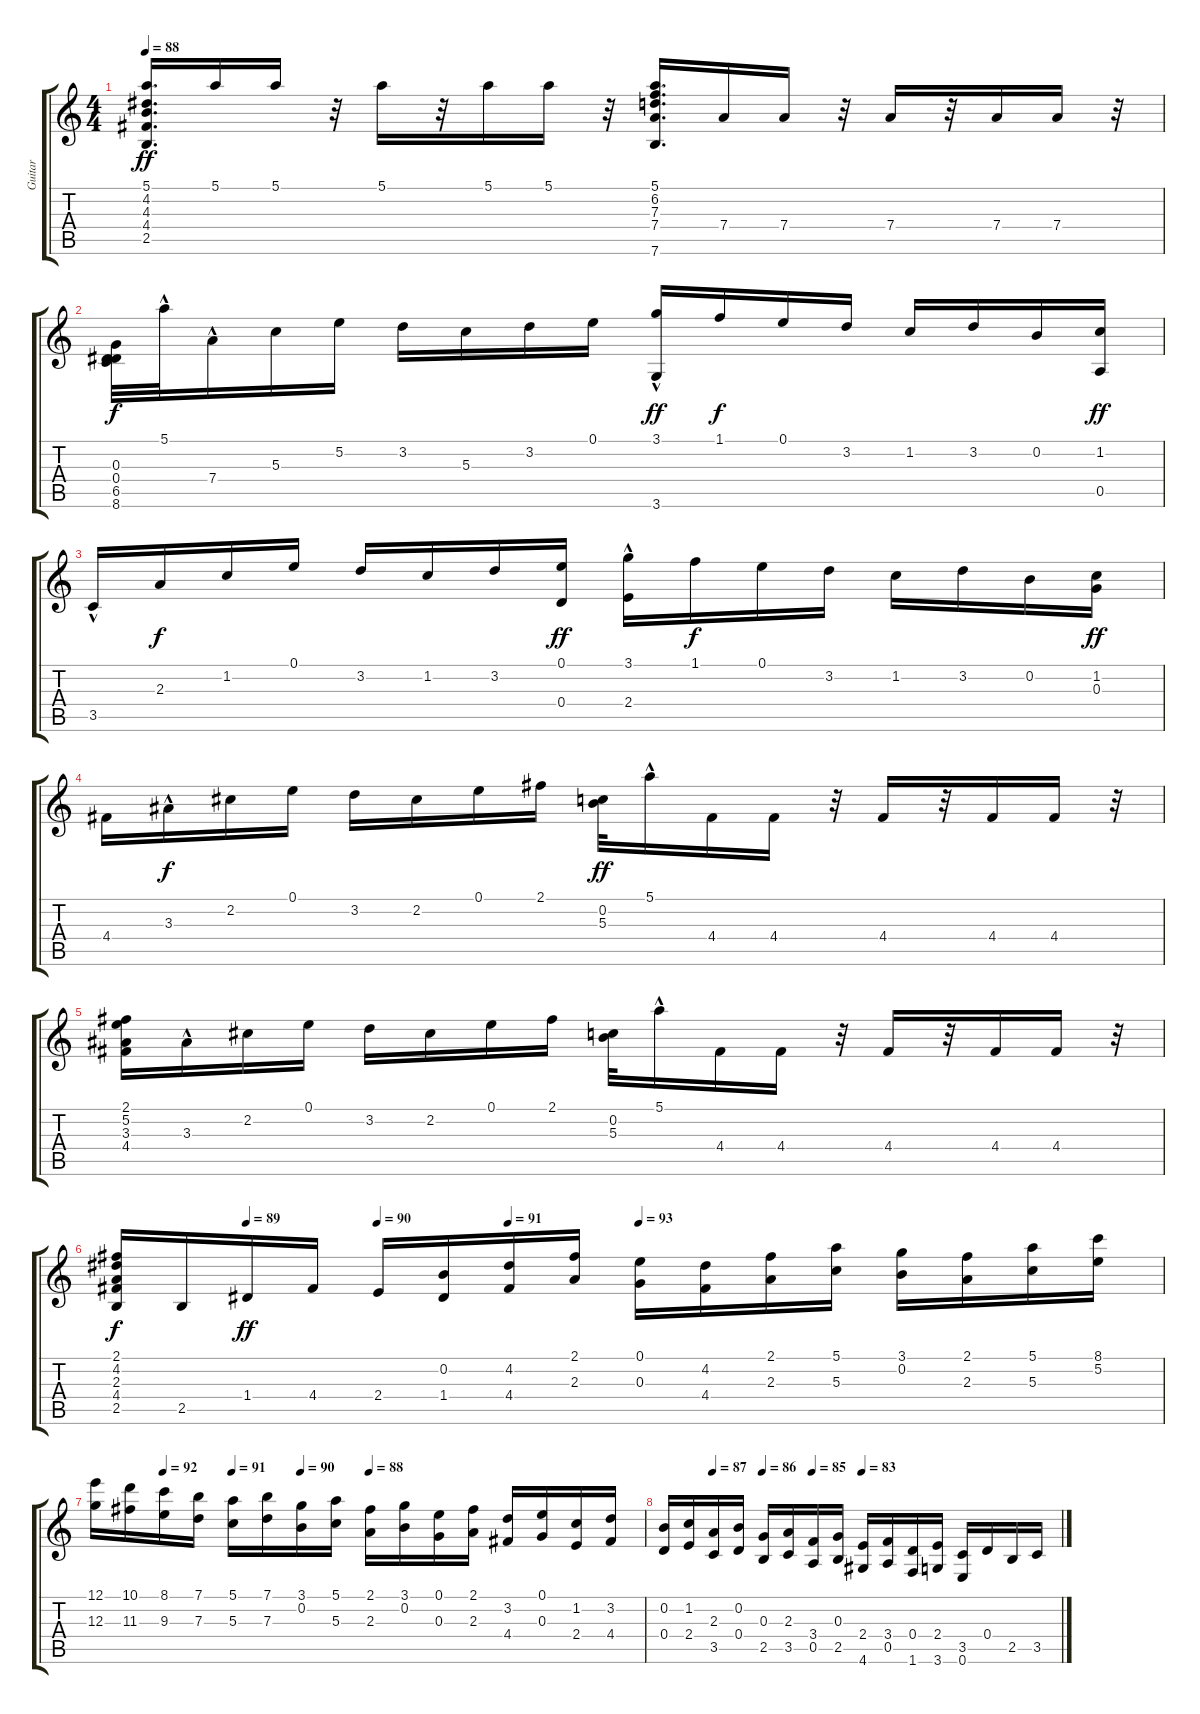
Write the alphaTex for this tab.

\track ("Guitar" "Guitar") {instrument acousticguitarnylon}
\staff {score tabs}
\tuning (E4 B3 G3 D3 A2 E2) {hide}
\ts (4 4)
\tempo 88
\clef g2
\ks c
(5.1 4.2 4.3 4.4 2.5).16{d dy ff} 5.1.16 5.1.16 r.32 5.1.16 r.32 5.1.16 5.1.16 r.32 (5.1 6.2 7.3 7.4 7.6).16{d} 7.4.16 7.4.16 r.32 7.4.16 r.32 7.4.16 7.4.16 r.32 |
(0.3 0.4 6.5 8.6).32{dy f} 5.1{hac}.32 7.4{hac}.16 5.3.16 5.2.16 3.2.16 5.3.16 3.2.16 0.1.16 (3.1 3.6{hac}).16{dy ff} 1.1.16{dy f} 0.1.16 3.2.16 1.2.16 3.2.16 0.2.16 (1.2 0.5).16{dy ff} |
3.5{hac}.16 2.3.16{dy f} 1.2.16 0.1.16 3.2.16 1.2.16 3.2.16 (0.1 0.4).16{dy ff} (3.1 2.4{hac}).16 1.1.16{dy f} 0.1.16 3.2.16 1.2.16 3.2.16 0.2.16 (1.2 0.3).16{dy ff} |
4.4.16 3.3{hac}.16{dy f} 2.2.16 0.1.16 3.2.16 2.2.16 0.1.16 2.1.16 (0.2 5.3).32{dy ff} 5.1{hac}.16 4.4.16 4.4.16 r.32 4.4.16 r.32 4.4.16 4.4.16 r.32 |
(2.1 5.2 3.3 4.4).16 3.3{hac}.16 2.2.16 0.1.16 3.2.16 2.2.16 0.1.16 2.1.16 (0.2 5.3).32 5.1{hac}.16 4.4.16 4.4.16 r.32 4.4.16 r.32 4.4.16 4.4.16 r.32 |
\tempo (89 0.125)
\tempo (90 0.25)
\tempo (91 0.375)
\tempo (93 0.5)
(2.1 4.2 2.3 4.4 2.5).16{dy f} 2.5.16 1.4.16{dy ff} 4.4.16 2.4.16 (0.2 1.4).16 (4.2 4.4).16 (2.1 2.3).16 (0.1 0.3).16 (4.2 4.4).16 (2.1 2.3).16 (5.1 5.3).16 (3.1 0.2).16 (2.1 2.3).16 (5.1 5.3).16 (8.1 5.2).16 |
\tempo (92 0.125)
\tempo (91 0.25)
\tempo (90 0.375)
\tempo (88 0.5)
(12.1 12.3).16 (10.1 11.3).16 (8.1 9.3).16 (7.1 7.3).16 (5.1 5.3).16 (7.1 7.3).16 (3.1 0.2).16 (5.1 5.3).16 (2.1 2.3).16 (3.1 0.2).16 (0.1 0.3).16 (2.1 2.3).16 (3.2 4.4).16 (0.1 0.3).16 (1.2 2.4).16 (3.2 4.4).16 |
\tempo (87 0.125)
\tempo (86 0.25)
\tempo (85 0.375)
\tempo (83 0.5)
(0.2 0.4).16 (1.2 2.4).16 (2.3 3.5).16 (0.2 0.4).16 (0.3 2.5).16 (2.3 3.5).16 (3.4 0.5).16 (0.3 2.5).16 (2.4 4.6).16 (3.4 0.5).16 (0.4 1.6).16 (2.4 3.6).16 (3.5 0.6).16 0.4.16 2.5.16 3.5.16
